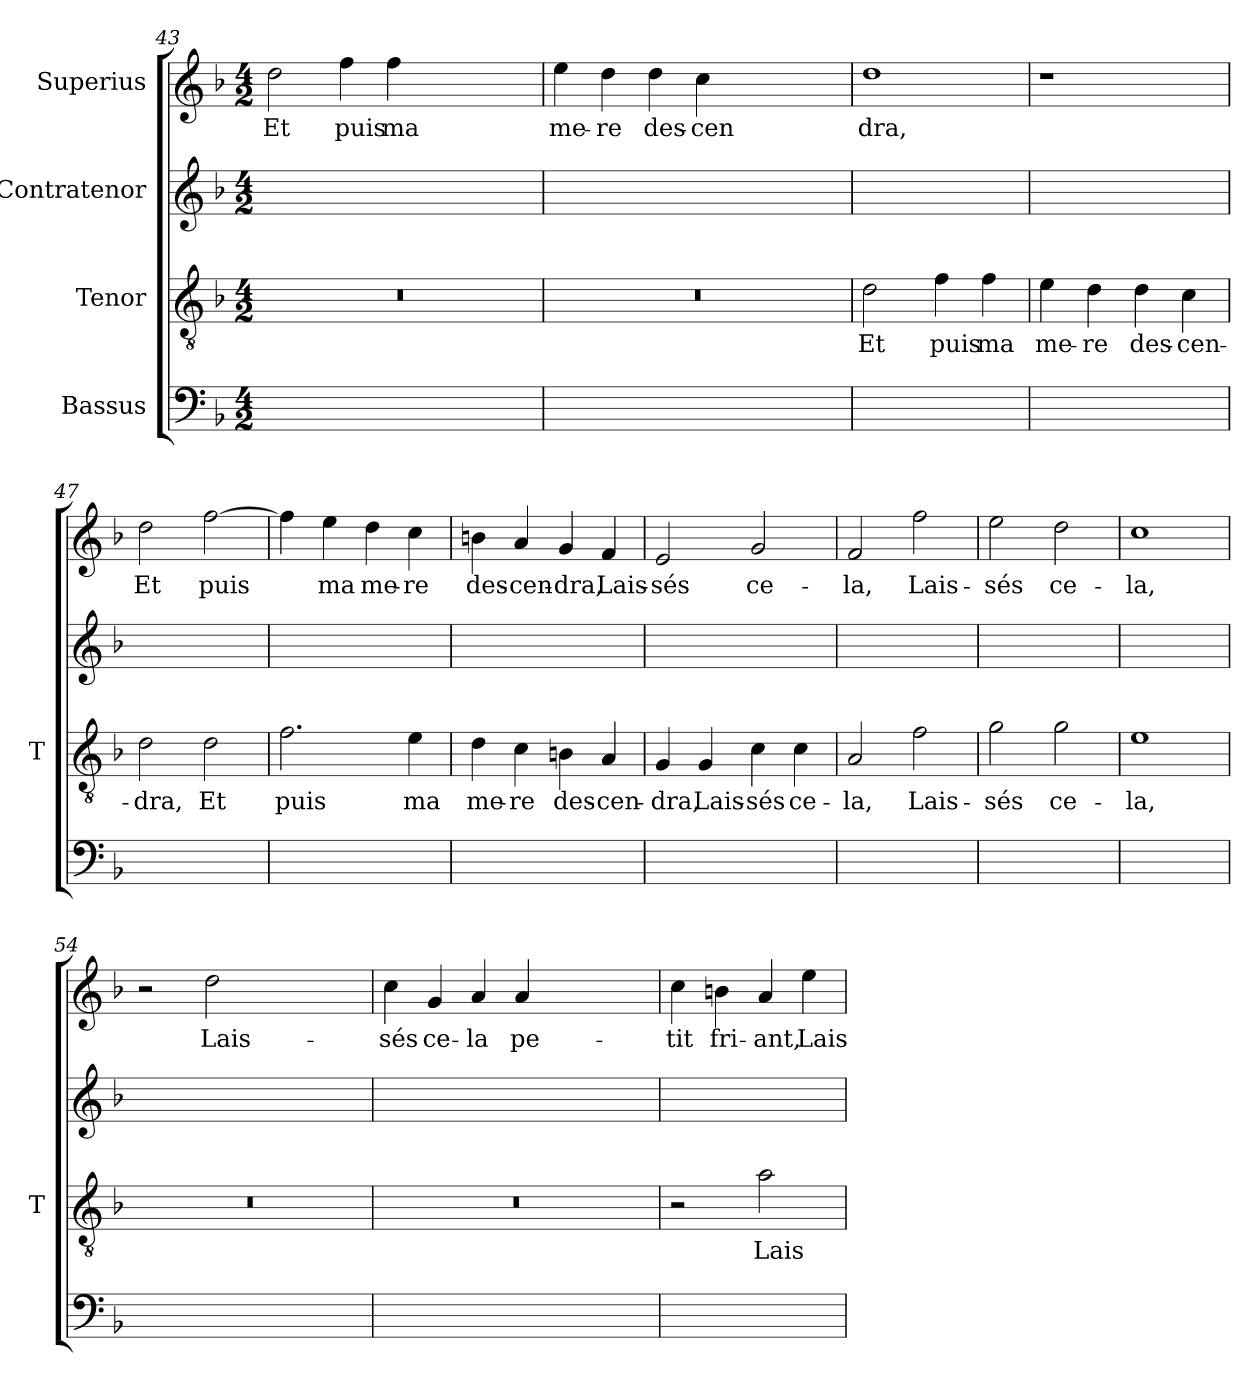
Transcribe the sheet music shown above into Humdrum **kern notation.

**kern	**kern	**text	**kern	**kern	**text
*part4	*part3	*part3	*part2	*part1	*part1
*staff4	*staff3	*staff3	*staff2	*staff1	*staff1
*I"Bassus	*I"Tenor	*	*I"Contratenor	*I"Superius	*
*	*I'T	*	*	*	*
*clefF4	*clefGv2	*	*clefG2	*clefG2	*
*k[b-]	*k[b-]	*	*k[b-]	*k[b-]	*
*M4/2	*M4/2	*	*M4/2	*M4/2	*
=43	=43	=43	=43	=43	=43
0ryy	0r	.	0ryy	2dd	-Et
.	.	.	.	4ff	-puis
.	.	.	.	4ff	-ma
.	.	.	.	1ryy	.
=44	=44	=44	=44	=44	=44
0ryy	0r	.	0ryy	4ee	me-
.	.	.	.	4dd	-re
.	.	.	.	4dd	des-
.	.	.	.	4cc	-cen
.	.	.	.	1ryy	.
=45	=45	=45	=45	=45	=45
1ryy	2d	-Et	1ryy	1dd	-dra,
.	4f	-puis	.	.	.
.	4f	-ma	.	.	.
=46	=46	=46	=46	=46	=46
1ryy	4e	me-	1ryy	1r	.
.	4d	-re	.	.	.
.	4d	des-	.	.	.
.	4c	cen-	.	.	.
=47	=47	=47	=47	=47	=47
1ryy	2d	-dra,	1ryy	2dd	-Et
.	2d	-Et	.	[2ff	-puis
=48	=48	=48	=48	=48	=48
1ryy	2.f	-puis	1ryy	4ff]	.
.	.	.	.	4ee	-ma
.	.	.	.	4dd	me-
.	4e	-ma	.	4cc	-re
=49	=49	=49	=49	=49	=49
1ryy	4d	me-	1ryy	4bn	des-
.	4c	-re	.	4a	cen-
.	4Bn	des-	.	4g	-dra,
.	4A	cen-	.	4f	Lais-
=50	=50	=50	=50	=50	=50
1ryy	4G	-dra,	1ryy	2e	-sés
.	4G	Lais-	.	.	.
.	4c	-sés	.	2g	ce-
.	4c	ce-	.	.	.
=51	=51	=51	=51	=51	=51
1ryy	2A	-la,	1ryy	2f	-la,
.	2f	Lais-	.	2ff	Lais-
=52	=52	=52	=52	=52	=52
1ryy	2g	-sés	1ryy	2ee	-sés
.	2g	ce-	.	2dd	ce-
=53	=53	=53	=53	=53	=53
1ryy	1e	-la,	1ryy	1cc	-la,
=54	=54	=54	=54	=54	=54
0ryy	0r	.	0ryy	2r	.
.	.	.	.	2dd	Lais-
.	.	.	.	1ryy	.
=55	=55	=55	=55	=55	=55
0ryy	0r	.	0ryy	4cc	-sés
.	.	.	.	4g	ce-
.	.	.	.	4a	-la
.	.	.	.	4a	pe-
.	.	.	.	1ryy	.
=56	=56	=56	=56	=56	=56
1ryy	2r	.	1ryy	4cc	-tit
.	.	.	.	4bn	fri-
.	2a	Lais-	.	4a	-ant,
.	.	.	.	4ee	Lais-
=	=	=	=	=	=
*-	*-	*-	*-	*-	*-
